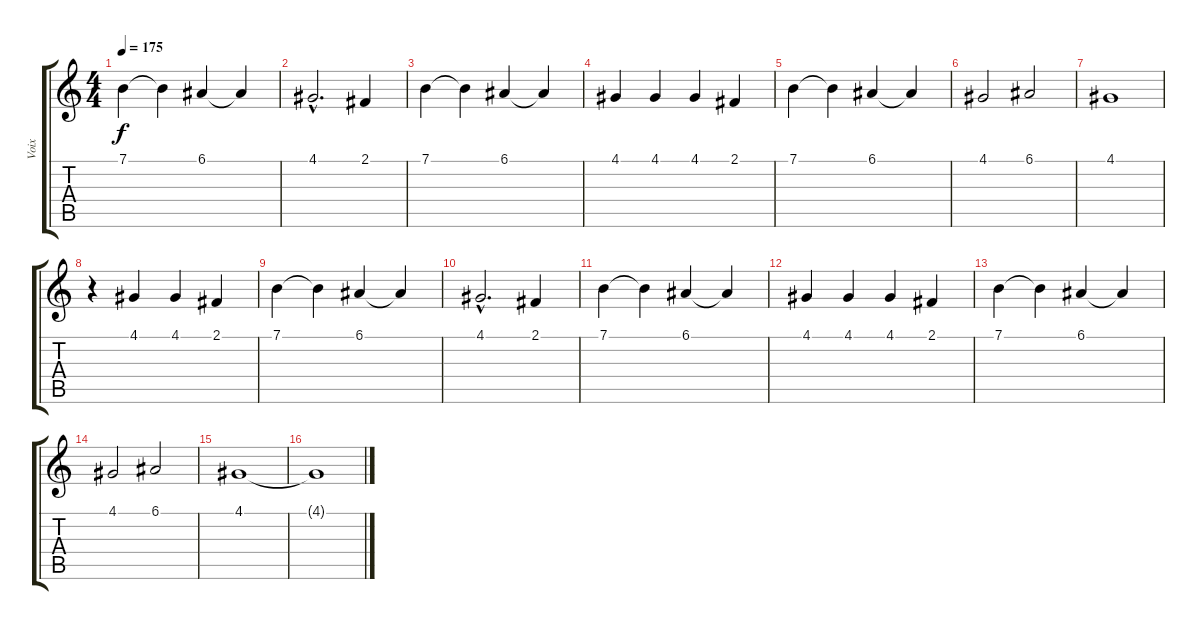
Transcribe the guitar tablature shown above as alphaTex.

\track ("Voix" "Voix") {instrument lead6voice}
\staff {score tabs}
\tuning (E4 B3 G3 D3 A2 E2) {hide}
\ts (4 4)
\tempo 175
\clef g2
\ks c
7.1.4{dy f} 7.1{t}.4 6.1.4 6.1{t}.4 |
4.1{hac}.2{d} 2.1.4 |
7.1.4 7.1{t}.4 6.1.4 6.1{t}.4 |
4.1.4 4.1.4 4.1.4 2.1.4 |
7.1.4 7.1{t}.4 6.1.4 6.1{t}.4 |
4.1.2 6.1.2 |
4.1.1 |
r.4 4.1.4 4.1.4 2.1.4 |
7.1.4 7.1{t}.4 6.1.4 6.1{t}.4 |
4.1{hac}.2{d} 2.1.4 |
7.1.4 7.1{t}.4 6.1.4 6.1{t}.4 |
4.1.4 4.1.4 4.1.4 2.1.4 |
7.1.4 7.1{t}.4 6.1.4 6.1{t}.4 |
4.1.2 6.1.2 |
4.1.1 |
4.1{t}.1
